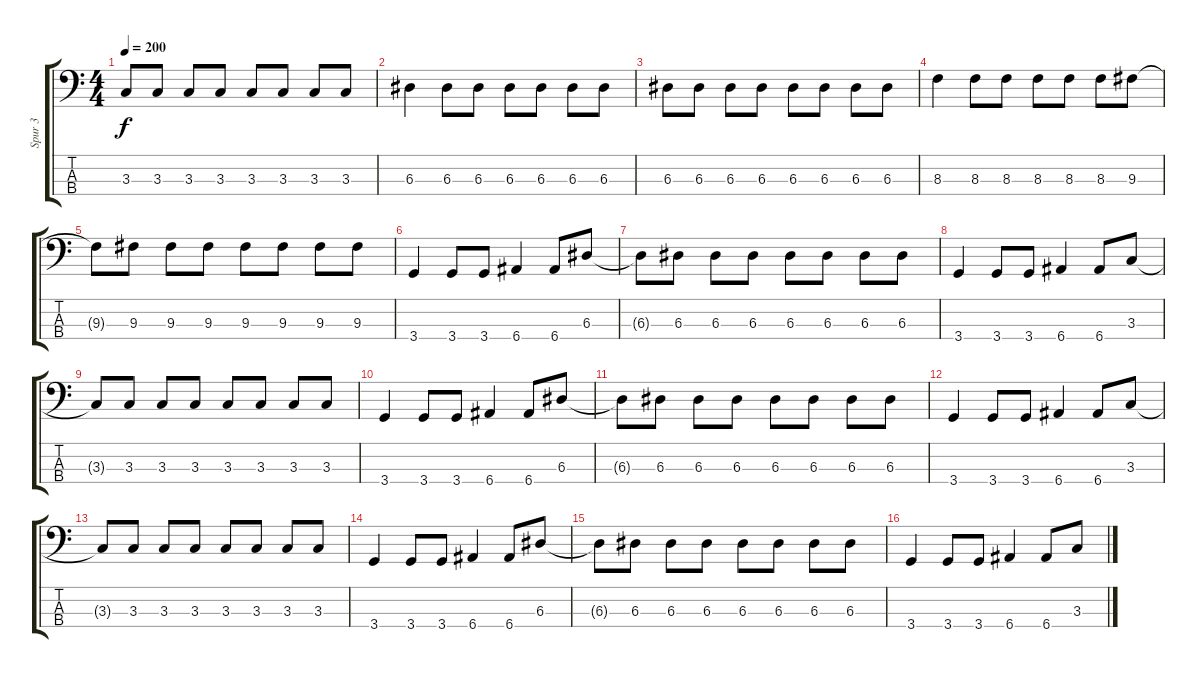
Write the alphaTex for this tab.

\track ("Spur 3" "Spur 3") {instrument electricbasspick}
\staff {score tabs}
\tuning (G2 D2 A1 E1) {hide}
\ts (4 4)
\tempo 200
\clef f4
\ks c
3.3.8{dy f} 3.3.8 3.3.8 3.3.8 3.3.8 3.3.8 3.3.8 3.3.8 |
6.3.4 6.3.8 6.3.8 6.3.8 6.3.8 6.3.8 6.3.8 |
6.3.8 6.3.8 6.3.8 6.3.8 6.3.8 6.3.8 6.3.8 6.3.8 |
8.3.4 8.3.8 8.3.8 8.3.8 8.3.8 8.3.8 9.3.8 |
9.3{t}.8 9.3.8 9.3.8 9.3.8 9.3.8 9.3.8 9.3.8 9.3.8 |
3.4.4 3.4.8 3.4.8 6.4.4 6.4.8 6.3.8 |
6.3{t}.8 6.3.8 6.3.8 6.3.8 6.3.8 6.3.8 6.3.8 6.3.8 |
3.4.4 3.4.8 3.4.8 6.4.4 6.4.8 3.3.8 |
3.3{t}.8 3.3.8 3.3.8 3.3.8 3.3.8 3.3.8 3.3.8 3.3.8 |
3.4.4 3.4.8 3.4.8 6.4.4 6.4.8 6.3.8 |
6.3{t}.8 6.3.8 6.3.8 6.3.8 6.3.8 6.3.8 6.3.8 6.3.8 |
3.4.4 3.4.8 3.4.8 6.4.4 6.4.8 3.3.8 |
3.3{t}.8 3.3.8 3.3.8 3.3.8 3.3.8 3.3.8 3.3.8 3.3.8 |
3.4.4 3.4.8 3.4.8 6.4.4 6.4.8 6.3.8 |
6.3{t}.8 6.3.8 6.3.8 6.3.8 6.3.8 6.3.8 6.3.8 6.3.8 |
3.4.4 3.4.8 3.4.8 6.4.4 6.4.8 3.3.8
